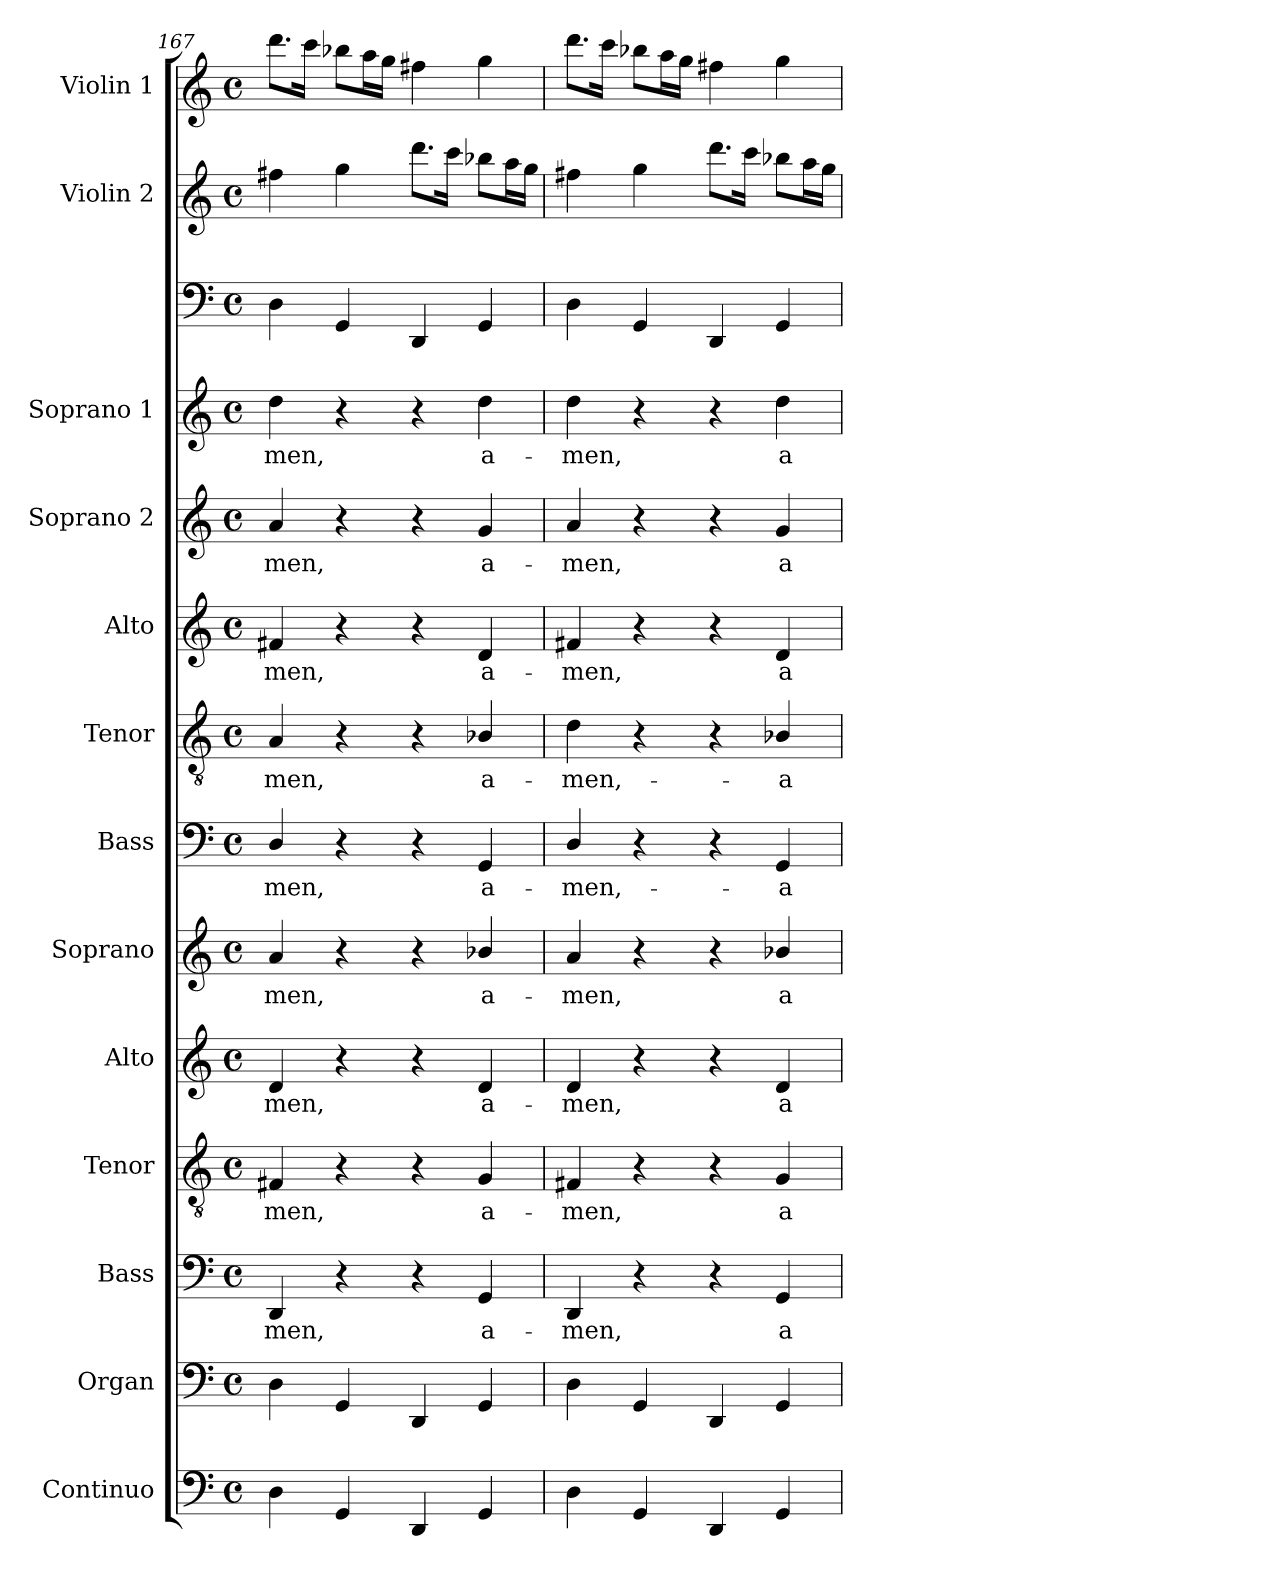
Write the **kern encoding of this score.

**kern	**kern	**kern	**text	**kern	**text	**kern	**text	**kern	**text	**kern	**text	**kern	**text	**kern	**text	**kern	**text	**kern	**text	**kern	**kern	**kern
*part14	*part13	*part12	*part12	*part11	*part11	*part10	*part10	*part9	*part9	*part8	*part8	*part7	*part7	*part6	*part6	*part5	*part5	*part4	*part4	*part3	*part2	*part1
*staff14	*staff13	*staff12	*staff12	*staff11	*staff11	*staff10	*staff10	*staff9	*staff9	*staff8	*staff8	*staff7	*staff7	*staff6	*staff6	*staff5	*staff5	*staff4	*staff4	*staff3	*staff2	*staff1
*I"Continuo	*I"Organ	*I"Bass	*	*I"Tenor	*	*I"Alto	*	*I"Soprano	*	*I"Bass	*	*I"Tenor	*	*I"Alto	*	*I"Soprano 2	*	*I"Soprano 1	*	*I""Acc. to violins"	*I"Violin 2	*I"Violin 1
*I'Cont.	*I'Org.	*I'B.	*	*I'T.	*	*I'A.	*	*I'S.	*	*I'B.	*	*I'T.	*	*I'A.	*	*I'S2.	*	*I'S1.	*	*I'Ac to violins.	*I'Vln. 2	*I'Vln. 1
*clefF4	*clefF4	*clefF4	*	*clefGv2	*	*clefG2	*	*clefG2	*	*clefF4	*	*clefGv2	*	*clefG2	*	*clefG2	*	*clefG2	*	*clefF4	*clefG2	*clefG2
*	*	*	*	*ITrd7c12	*	*	*	*	*	*	*	*ITrd7c12	*	*	*	*	*	*	*	*	*	*
*k[]	*k[]	*k[]	*	*k[]	*	*k[]	*	*k[]	*	*k[]	*	*k[]	*	*k[]	*	*k[]	*	*k[]	*	*k[]	*k[]	*k[]
*C:	*C:	*C:	*	*C:	*	*C:	*	*C:	*	*C:	*	*C:	*	*C:	*	*C:	*	*C:	*	*C:	*C:	*C:
*M4/4	*M4/4	*M4/4	*	*M4/4	*	*M4/4	*	*M4/4	*	*M4/4	*	*M4/4	*	*M4/4	*	*M4/4	*	*M4/4	*	*M4/4	*M4/4	*M4/4
*met(c)	*met(c)	*met(c)	*	*met(c)	*	*met(c)	*	*met(c)	*	*met(c)	*	*met(c)	*	*met(c)	*	*met(c)	*	*met(c)	*	*met(c)	*met(c)	*met(c)
=167	=167	=167	=167	=167	=167	=167	=167	=167	=167	=167	=167	=167	=167	=167	=167	=167	=167	=167	=167	=167	=167	=167
!	!	!	!LO:LY:b:color=#000000	!	!	!	!	!	!	!	!	!	!	!	!	!	!	!	!	!	!	!
!	!	!	!	!	!LO:LY:b:color=#000000	!	!	!	!	!	!	!	!	!	!	!	!	!	!	!	!	!
!	!	!	!	!	!	!	!LO:LY:b:color=#000000	!	!	!	!	!	!	!	!	!	!	!	!	!	!	!
!	!	!	!	!	!	!	!	!	!LO:LY:b:color=#000000	!	!	!	!	!	!	!	!	!	!	!	!	!
!	!	!	!	!	!	!	!	!	!	!	!LO:LY:b:color=#000000	!	!	!	!	!	!	!	!	!	!	!
!	!	!	!	!	!	!	!	!	!	!	!	!	!LO:LY:b:color=#000000	!	!	!	!	!	!	!	!	!
!	!	!	!	!	!	!	!	!	!	!	!	!	!	!	!LO:LY:b:color=#000000	!	!	!	!	!	!	!
!	!	!	!	!	!	!	!	!	!	!	!	!	!	!	!	!	!LO:LY:b:color=#000000	!	!	!	!	!
!	!	!	!	!	!	!	!	!	!	!	!	!	!	!	!	!	!	!	!LO:LY:b:color=#000000	!	!	!
4Di\	4Di\	4DDi/	-men,	4FF#Xi/	-men,	4di/	-men,	4ai/	-men,	4Di/	-men,	4AAi/	-men,	4f#Xi/	-men,	4ai/	-men,	4ddi\	-men,	4Di\	4ff#Xi\	8.dddi\L
.	.	.	.	.	.	.	.	.	.	.	.	.	.	.	.	.	.	.	.	.	.	16ccci\Jk
4GGi/	4GGi/	4r	.	4r	.	4r	.	4r	.	4r	.	4r	.	4r	.	4r	.	4r	.	4GGi/	4ggi\	8bb-Xi\L
.	.	.	.	.	.	.	.	.	.	.	.	.	.	.	.	.	.	.	.	.	.	16aai\L
.	.	.	.	.	.	.	.	.	.	.	.	.	.	.	.	.	.	.	.	.	.	16ggi\JJ
4DDi/	4DDi/	4r	.	4r	.	4r	.	4r	.	4r	.	4r	.	4r	.	4r	.	4r	.	4DDi/	8.dddi\L	4ff#Xi\
.	.	.	.	.	.	.	.	.	.	.	.	.	.	.	.	.	.	.	.	.	16ccci\Jk	.
!	!	!	!LO:LY:b:color=#000000	!	!	!	!	!	!	!	!	!	!	!	!	!	!	!	!	!	!	!
!	!	!	!	!	!LO:LY:b:color=#000000	!	!	!	!	!	!	!	!	!	!	!	!	!	!	!	!	!
!	!	!	!	!	!	!	!LO:LY:b:color=#000000	!	!	!	!	!	!	!	!	!	!	!	!	!	!	!
!	!	!	!	!	!	!	!	!	!LO:LY:b:color=#000000	!	!	!	!	!	!	!	!	!	!	!	!	!
!	!	!	!	!	!	!	!	!	!	!	!LO:LY:b:color=#000000	!	!	!	!	!	!	!	!	!	!	!
!	!	!	!	!	!	!	!	!	!	!	!	!	!LO:LY:b:color=#000000	!	!	!	!	!	!	!	!	!
!	!	!	!	!	!	!	!	!	!	!	!	!	!	!	!LO:LY:b:color=#000000	!	!	!	!	!	!	!
!	!	!	!	!	!	!	!	!	!	!	!	!	!	!	!	!	!LO:LY:b:color=#000000	!	!	!	!	!
!	!	!	!	!	!	!	!	!	!	!	!	!	!	!	!	!	!	!	!LO:LY:b:color=#000000	!	!	!
4GGi/	4GGi/	4GGi/	a-	4GGi/	a-	4di/	a-	4b-Xi/	a-	4GGi/	a-	4BB-Xi/	a-	4di/	a-	4gi/	a-	4ddi\	a-	4GGi/	8bb-Xi\L	4ggi\
.	.	.	.	.	.	.	.	.	.	.	.	.	.	.	.	.	.	.	.	.	16aai\L	.
.	.	.	.	.	.	.	.	.	.	.	.	.	.	.	.	.	.	.	.	.	16ggi\JJ	.
=168	=168	=168	=168	=168	=168	=168	=168	=168	=168	=168	=168	=168	=168	=168	=168	=168	=168	=168	=168	=168	=168	=168
!	!	!	!LO:LY:b:color=#000000	!	!	!	!	!	!	!	!	!	!	!	!	!	!	!	!	!	!	!
!	!	!	!	!	!LO:LY:b:color=#000000	!	!	!	!	!	!	!	!	!	!	!	!	!	!	!	!	!
!	!	!	!	!	!	!	!LO:LY:b:color=#000000	!	!	!	!	!	!	!	!	!	!	!	!	!	!	!
!	!	!	!	!	!	!	!	!	!LO:LY:b:color=#000000	!	!	!	!	!	!	!	!	!	!	!	!	!
!	!	!	!	!	!	!	!	!	!	!	!LO:LY:b:color=#000000	!	!	!	!	!	!	!	!	!	!	!
!	!	!	!	!	!	!	!	!	!	!	!	!	!LO:LY:b:color=#000000	!	!	!	!	!	!	!	!	!
!	!	!	!	!	!	!	!	!	!	!	!	!	!	!	!LO:LY:b:color=#000000	!	!	!	!	!	!	!
!	!	!	!	!	!	!	!	!	!	!	!	!	!	!	!	!	!LO:LY:b:color=#000000	!	!	!	!	!
!	!	!	!	!	!	!	!	!	!	!	!	!	!	!	!	!	!	!	!LO:LY:b:color=#000000	!	!	!
4Di\	4Di\	4DDi/	-men,	4FF#Xi/	-men,	4di/	-men,	4ai/	-men,	4Di/	-men,-	4Di\	-men,-	4f#Xi/	-men,	4ai/	-men,	4ddi\	-men,	4Di\	4ff#Xi\	8.dddi\L
.	.	.	.	.	.	.	.	.	.	.	.	.	.	.	.	.	.	.	.	.	.	16ccci\Jk
4GGi/	4GGi/	4r	.	4r	.	4r	.	4r	.	4r	.	4r	.	4r	.	4r	.	4r	.	4GGi/	4ggi\	8bb-Xi\L
.	.	.	.	.	.	.	.	.	.	.	.	.	.	.	.	.	.	.	.	.	.	16aai\L
.	.	.	.	.	.	.	.	.	.	.	.	.	.	.	.	.	.	.	.	.	.	16ggi\JJ
4DDi/	4DDi/	4r	.	4r	.	4r	.	4r	.	4r	.	4r	.	4r	.	4r	.	4r	.	4DDi/	8.dddi\L	4ff#Xi\
.	.	.	.	.	.	.	.	.	.	.	.	.	.	.	.	.	.	.	.	.	16ccci\Jk	.
!	!	!	!LO:LY:b:color=#000000	!	!	!	!	!	!	!	!	!	!	!	!	!	!	!	!	!	!	!
!	!	!	!	!	!LO:LY:b:color=#000000	!	!	!	!	!	!	!	!	!	!	!	!	!	!	!	!	!
!	!	!	!	!	!	!	!LO:LY:b:color=#000000	!	!	!	!	!	!	!	!	!	!	!	!	!	!	!
!	!	!	!	!	!	!	!	!	!LO:LY:b:color=#000000	!	!	!	!	!	!	!	!	!	!	!	!	!
!	!	!	!	!	!	!	!	!	!	!	!LO:LY:b:color=#000000	!	!	!	!	!	!	!	!	!	!	!
!	!	!	!	!	!	!	!	!	!	!	!	!	!LO:LY:b:color=#000000	!	!	!	!	!	!	!	!	!
!	!	!	!	!	!	!	!	!	!	!	!	!	!	!	!LO:LY:b:color=#000000	!	!	!	!	!	!	!
!	!	!	!	!	!	!	!	!	!	!	!	!	!	!	!	!	!LO:LY:b:color=#000000	!	!	!	!	!
!	!	!	!	!	!	!	!	!	!	!	!	!	!	!	!	!	!	!	!LO:LY:b:color=#000000	!	!	!
4GGi/	4GGi/	4GGi/	a-	4GGi/	a-	4di/	a-	4b-Xi/	a-	4GGi/	-a-	4BB-Xi/	-a-	4di/	a-	4gi/	a-	4ddi\	a-	4GGi/	8bb-Xi\L	4ggi\
.	.	.	.	.	.	.	.	.	.	.	.	.	.	.	.	.	.	.	.	.	16aai\L	.
.	.	.	.	.	.	.	.	.	.	.	.	.	.	.	.	.	.	.	.	.	16ggi\JJ	.
=	=	=	=	=	=	=	=	=	=	=	=	=	=	=	=	=	=	=	=	=	=	=
*-	*-	*-	*-	*-	*-	*-	*-	*-	*-	*-	*-	*-	*-	*-	*-	*-	*-	*-	*-	*-	*-	*-
